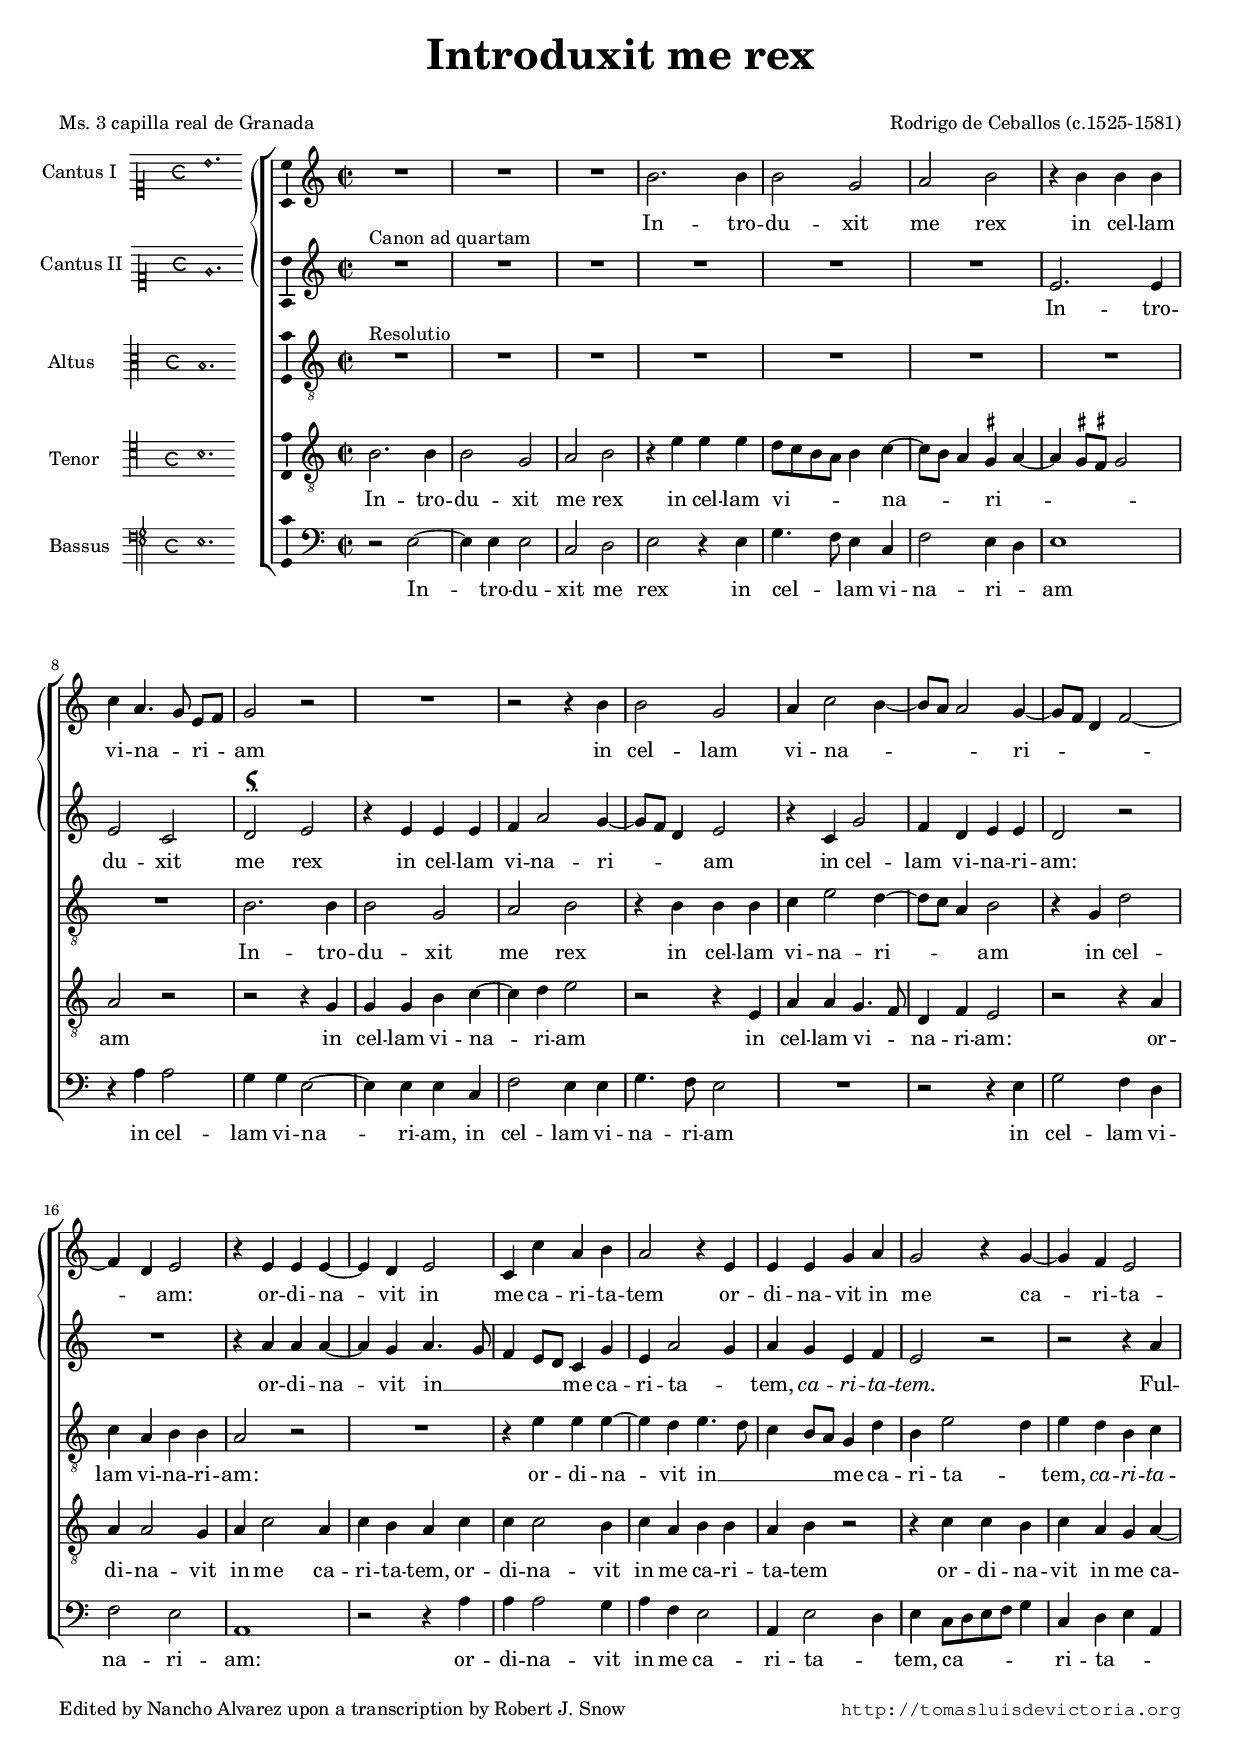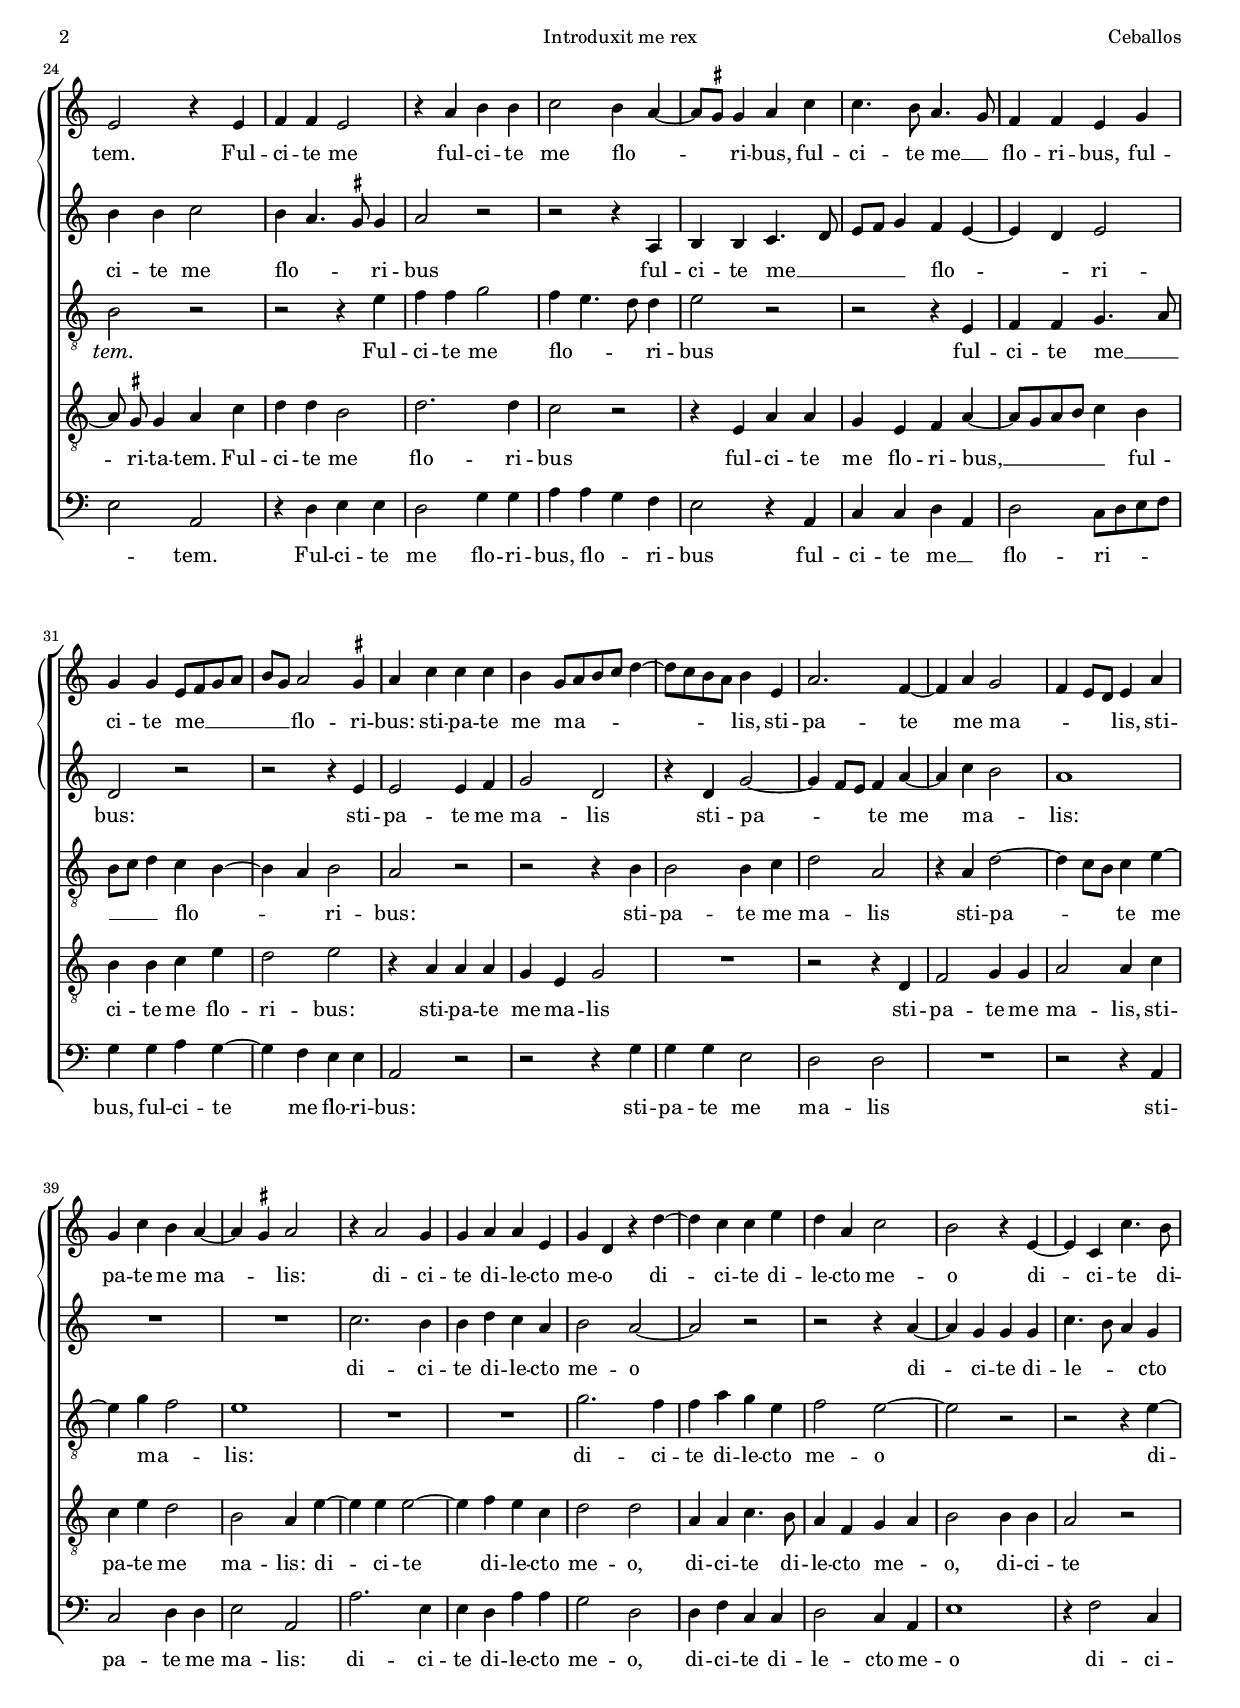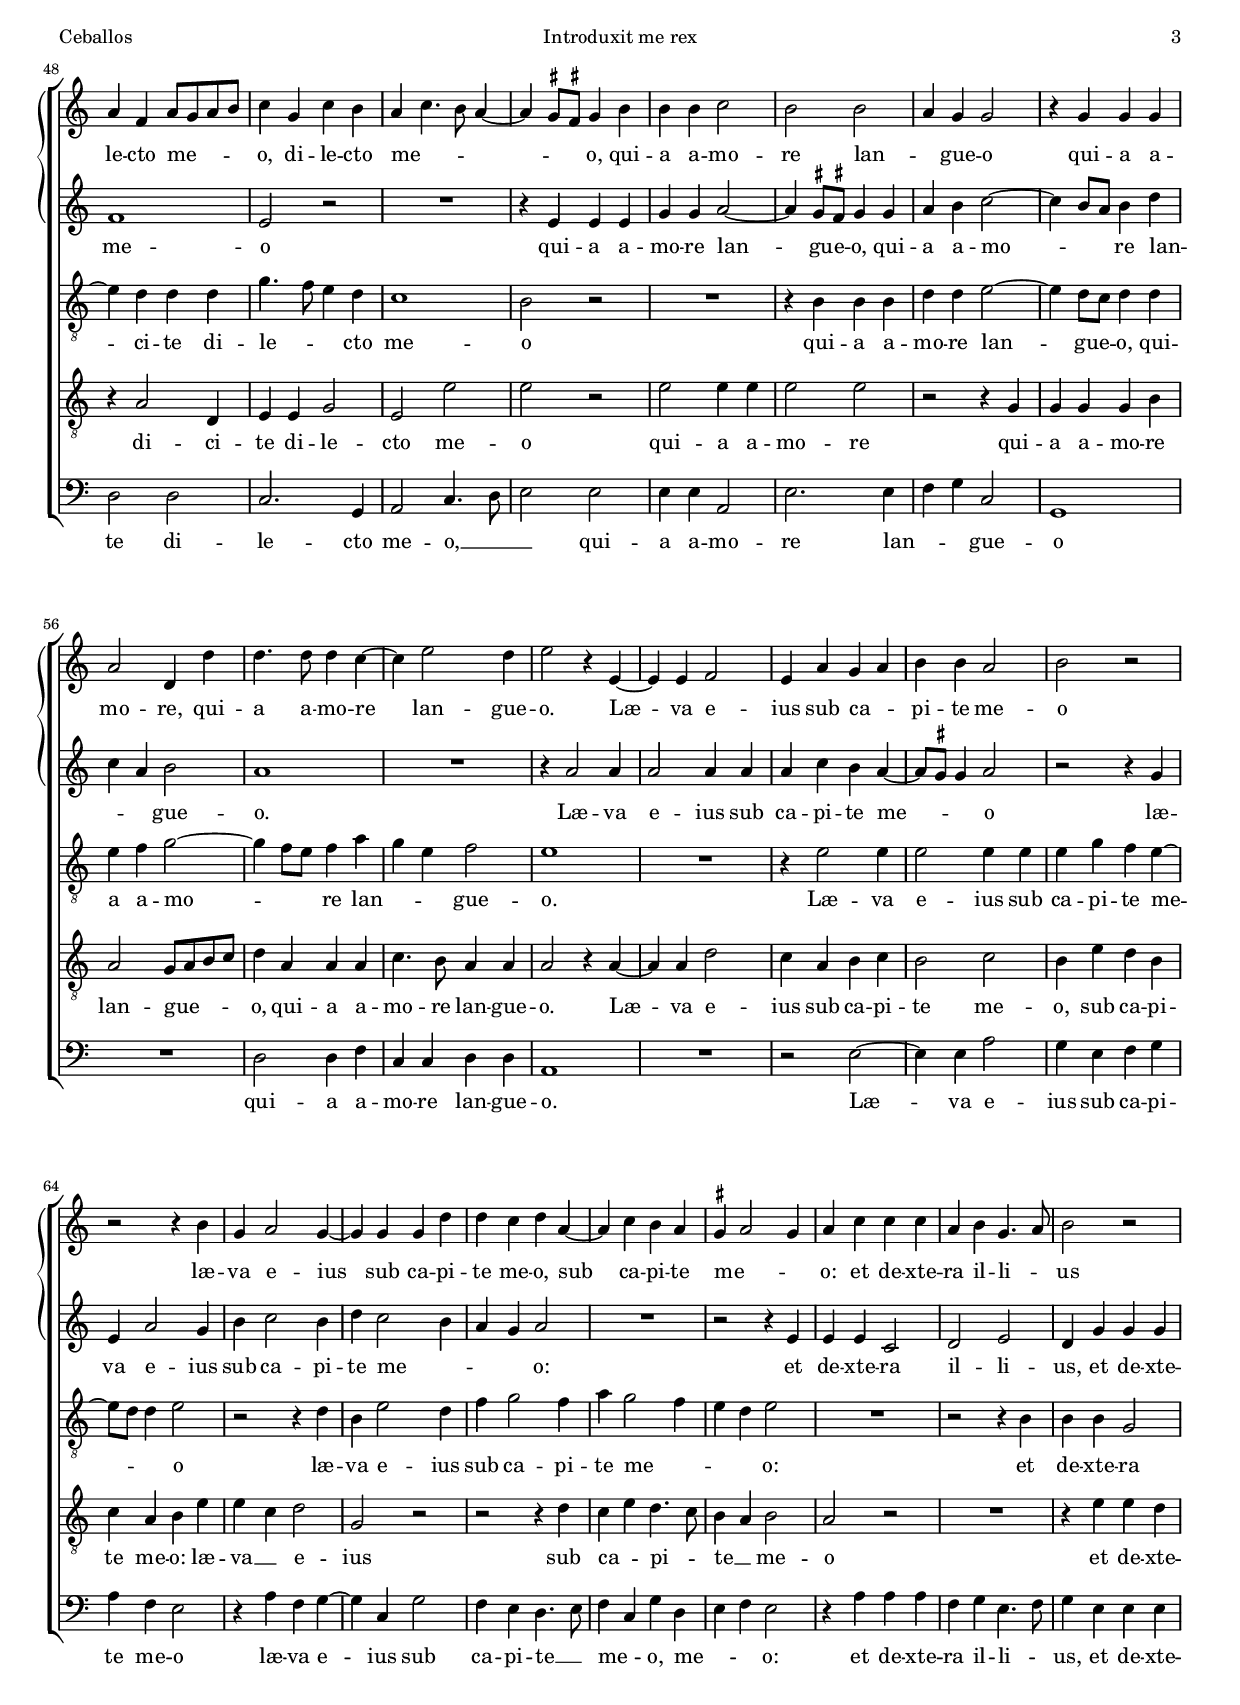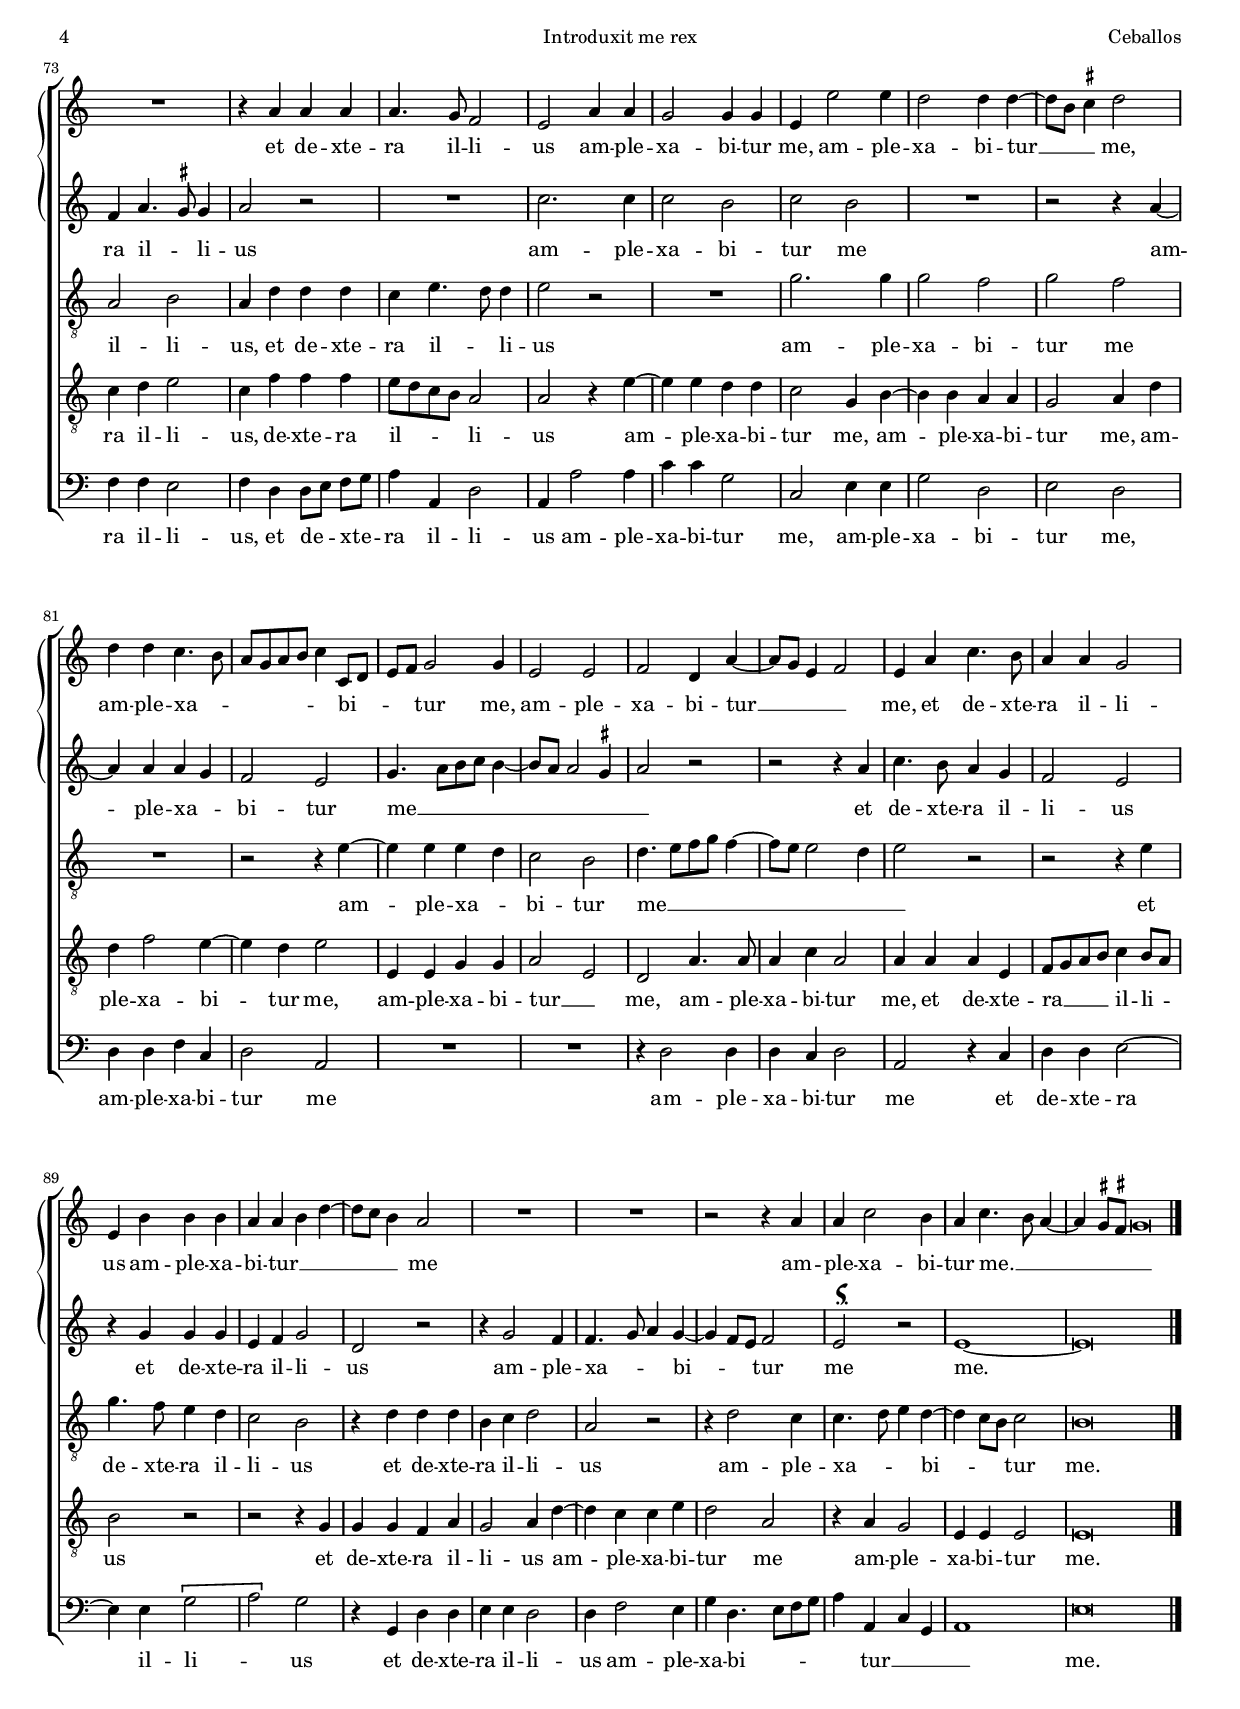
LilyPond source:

\version "2.18.0"

#(set-default-paper-size "a4")
#(set-global-staff-size 16.4)
#(ly:set-option 'point-and-click #f)
%mobile -s14.5 -i3.3

italicas=\override LyricText.font-shape = #'italic
rectas=\override LyricText.font-shape = #'upright
ss=\once \set suggestAccidentals = ##t
incipitwidth = 19
mtempo={\tempo 4 = 100}
mtempob={\tempo 4 = 50}
mt=#(define-music-function (parser location offset) (number?) ; move lyric text
      #{ \once \override LyricText.X-offset = -$offset #})

htitle="Introduxit me rex"
hcomposer="Ceballos"

\header {
	title=\markup{\fontsize #3 "Introduxit me rex"}
	%subtitle=""
	subsubtitle=\markup{\null \vspace #1 }
	composer="Rodrigo de Ceballos (c.1525-1581)"
        pdfauthor=\composer
	%opus="(-)"
	poet=\markup{"Ms. 3 capilla real de Granada"}
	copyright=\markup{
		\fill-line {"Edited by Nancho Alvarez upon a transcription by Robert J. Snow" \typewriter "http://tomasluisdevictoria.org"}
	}
%	tagline=""
}

global={\key c \major \time 2/2 \skip 1*97
	\bar "|."
}


cantus=\relative c''{
	R1*3
	b2. b4
	b2 g
	a2 b
	r4 b b b
	c a4. g8 e8[ f]
	g2 r
	R1
	r2 r4 b
	b2 g
	a4 c2 b4 ~
	b8 a a2 g4 ~
	g8 f d4 f2 ~
	f4 d e2
	r4 e e e ~
	e d e2
	c4 c' a b
	a2 r4 e
	e e g a
	g2 r4 g ~
	g4 f e2
	e r4 e
	f f e2
	r4 a b b
	c2 b4 a ~
	a8 \ss gis gis4 a4 c
	c4. b8 a4. g8
	f4 f e g
	g4 g e8 f g a
	b g a2 \ss gis4
	a4 c c c
	b g8[ a b c] d4 ~
	d8 c b a b4 e,
	a2. f4 ~
	f4 a g2
	f4 e8d e4 a
	g c b a ~
	a \ss gis a2
	r4 a2 g4
	g a a e
	g4 d r4 d' ~
	d c c e
	d a c2
	b r4 e, ~
	e c c'4. b8
	a4 f a8 g a b
	c4 g c b
	a c4. b8 a4 ~
	a \ss gis8 \ss fis gis4 b
	b b c2
	b b
	a4 g g2
	r4 g g g
	a2 d,4 d' 
	d4. d8 d4 c ~
	c e2 d4
	e2 r4 e, ~
	e e f2
	e4 a g a
	b b a2
	b r
	r2 r4 b
	g4 a2 g4 ~
	g g g d'
	d4 c d a ~ % Snow \ss cis
	a c b a
	\ss gis4 a2 gis4
	a4 c c c
	a b g4. a8
	b2 r
	R1
	r4 a a a
	a4. g8 f2
	e2 a4 a
	g2 g4 g
	e e'2 e4
	d2 d4 d ~
	d8 b \ss cis4 d2
	d4 d c4. b8
	a g a b c4 c,8 d
	e f g2 g4
	e2 e
	f2 d4 a' ~
	a8 g e4 f2
	e4 a c4. b8
	a4 a g2
	e4 b' b b
	a4 a b d ~
	d8 c b4 a2
	R1*2
	r2 r4 a
	a c2 b4
	a c4. b8 a4 ~
	a \ss gis8 \ss fis \mtempob gis\breve*1/4
}

cantusdos=\relative c'{
        s4*0^\markup{"Canon ad quartam"}
	R1*6
	e2. e4
	e2 c
	\once \override TextScript.X-offset=#1
	d2^\markup{\musicglyph #"scripts.usignumcongruentiae" }
	 e2
	r4 e e e
	f4 a2 g4 ~
	g8 f d4 e2
	r4 c g'2
	f4 d e e
	d2 r
	R1
	r4 a' a a ~
	a g a4. g8
	f4 e8 d c4 g'
	e4 a2 g4
	a g e f
	e2 r
	r r4 a
	b b c2
	b4 a4. \ss gis8 gis4
	a2 r
	r2 r4 a,
	b b c4. d8
	e f g4 f e ~
	e d e2
	d2 r
	r2 r4 e
	e2 e4 f
	g2 d
	r4 d g2 ~
	g4 f8 e f4 a ~
	a4 c b2
	a1
	R1*2
	c2. b4
	b d c a
	b2 a ~
	a r
	r2 r4 a ~
	a g g g
	c4. b8 a4 g
	f1
	e2 r
	R1
	r4 e e e
	g g a2 ~
	a4 \ss gis8 \ss fis gis4 gis
	a b c2 ~
	c4 b8 a b4 d
	c a b2
	a1
	R1
	r4 a2 a4
	a2 a4 a
	a4 c b a ~
	a8 \ss gis gis4 a2
	r2 r4 g
	e4 a2 g4
	b c2 b4
	d4 c2 b4
	a4 g a2
	R1
	r2 r4 e
	e e c2
	d e
	d4 g g g
	f4 a4. \ss gis8 gis4
	a2 r
	R1
	c2. c4
	c2 b
	c b
	R1
	r2 r4 a ~
	a a a g
	f2 e
	g4. a8[ b c] b4 ~
	b8 a a2 \ss gis4
	a2 r
	r r4 a
	c4. b8 a4 g
	f2 e
	r4 g g g
	e f g2
	d2 r
	r4 g2 f4
	f4. g8 a4 g ~
	g f8 e f2
	\once \override TextScript.X-offset=#1
	e2^\markup{\musicglyph #"scripts.usignumcongruentiae" }
	 r2
	e1 ~
	e\breve*1/2
}

altus=\relative c'{
	s4*0^\markup{"Resolutio"}
	R1*8
	b2. b4
	b2 g
	a b
	r4 b b b
	c4 e2 d4 ~
	d8 c a4 b2
	r4 g d'2
	c4 a b b
	a2 r % falta el silencio
	R1
	r4 e' e e ~
	e d e4. d8
	c4 b8 a g4 d'
	b4 e2 d4
	e d b c
	b2 r
	r2 r4 e
	f f g2
	f4 e4. d8 d4
	e2 r
	r2 r4 e,
	f f g4. a8
	b8 c d4 c b ~
	b a b2
	a r
	r2 r4 b 
	b2 b4 c
	d2 a
	r4 a d2 ~
	d4 c8 b c4 e ~
	e g f2
	e1
	R1*2
	g2. f4
	f a g e
	f2 e ~
	e r
	r2 r4 e ~
	e d d d
	g4. f8 e4 d
	c1
	b2 r
	R1
	r4 b b b
	d d e2 ~
	e4 d8 c d4 d
	e f g2 ~
	g4 f8 e f4 a
	g e f2
	e1
	R1
	r4 e2 e4
	e2 e4 e
	e g f e ~
	e8 d d4 e2
	r2 r4 d
	b e2 d4
	f4 g2 f4
	a4 g2 f4
	e d e2
	R1
	r2 r4 b
	b b g2
	a2 b
	a4 d d d
	c4 e4. d8 d4
	e2 r
	R1
	g2. g4
	g2 f
	g f
	R1
	r2 r4 e ~
	e e e d
	c2 b
	d4. e8[ f g] f4 ~
	f8 e e2 d4
	e2 r
	r2 r4 e
	g4. f8 e4 d
	c2 b
	r4 d d d
	b c d2
	a r
	r4 d2 c4
	c4. d8 e4 d ~
	d c8 b c2
	b\breve*1/2
}

tenor=\relative c'{
	b2. b4
	b2 g
	a b
	r4 e e e
	d8 c b a b4 c ~
	c8 b a4 \ss gis a ~ % Snow g
	a4 \ss gis8 \ss fis gis2
	a2 r
	r2 r4 g
	g g b c ~
	c d e2
	r2 r4 e,
	a4 a g4. f8
	d4 f e2
	r2 r4 a
	a4 a2 g4
	a c2 a4
	c b a c
	c4 c2 b4
	c a b b
	a b r2
	r4 c c b
	c a g a ~
	a8 \noBeam \ss gis8 gis4 a c
	d4 d b2
	d2. d4
	c2 r
	r4 e, a a
	g e f a ~
	a8 g a b c4 b
	b4 b c e
	d2 e
	r4 a, a a
	g4 e g2
	R1
	r2 r4 d
	f2 g4 g
	a2 a4 c
	c e d2
	b2 a4 e' ~
	e e e2 ~
	e4 f e c
	d2 d
	a4 a c4. b8
	a4 f g a
	b2 b4 b
	a2 r
	r4 a2 d,4
	e4 e g2
	e e'
	e r
	e2 e4 e
	e2 e
	r2 r4 g,
	g4 g g b
	a2 g8 a b c
	d4 a a a
	c4. b8 a4 a
	a2 r4 a ~
	a a d2
	c4 a b c
	b2 c
	b4 e d b
	c a b e
	e c d2
	g,2 r
	r2 r4 d'
	c e d4. c8
	b4 a b2
	a2 r
	R1
	r4 e' e d
	c d e2
	c4 f f f
	e8 d c b a2
	a r4 e' ~
	e e d d
	c2 g4 b ~
	b4 b a a
	g2 a4 d
	d f2 e4 ~
	e d e2
	e,4 e g g
	a2 e
	d2 a'4. a8
	a4 c a2
	a4 a a e
	f8 g a b c4 b8 a
	b2 r
	r2 r4 g
	g g f a
	g2 a4 d ~
	d c c e
	d2 a
	r4 a g2
	e4 e e2
	e\breve*1/2
}

bassus=\relative c{
	r2 e ~
	e4 e e2
	c d
	e r4 e
	g4. f8 e4 c
	f2 e4 d
	e1
	r4 a4 a2
	g4 g e2 ~
	e4 e e c
	f2 e4 e
	g4. f8 e2
	R1
	r2 r4 e
	g2 f4 d
	f2 e
	a,1
	r2 r4 a'
	a4 a2 g4
	a f e2
	a,4 e'2 d4
	e4 c8[ d e f] g4
	c,4 d e a,
	e'2 a,
	r4 d e e
	d2 g4 g
	a a g f
	e2 r4 a,
	c c d a
	d2 c8 d e f
	g4 g a g ~
	g f e e
	a,2 r
	r2 r4 g'
	g g e2
	d d
	R1
	r2 r4 a 
	c2 d4 d
	e2 a,
	a'2. e4
	e d a' a
	g2 d
	d4 f c c
	d2 c4 a
	e'1
	r4 f2 c4
	d2 d
	c2. g4
	a2 c4. d8
	e2 e
	e4 e a,2
	e'2. e4
	f g c,2
	g1
	R1
	d'2 d4 f
	c c d d
	a1
	R1
	r2 e' ~
	e4 e a2
	g4 e f g
	a f e2
	r4 a f g ~
	g c, g'2
	f4 e d4. e8
	f4 c g'4 d
	e f e2
	r4 a a a
	f4 g e4. f8
	g4 e e e
	f4 f e2
	f4 d d8[ e] f[ g] 
	a4 a, d2
	a4 a'2 a4
	c c g2
	c,2 e4 e
	g2 d
	e d
	d4 d f c
	d2 a
	R1*2
	r4 d2 d4
	d c d2
	a r4 c
	d4 d e2 ~
	e4 e \[g2
	a\] g
	r4 g, d' d
	e e d2
	d4 f2 e4
	g4 d4. e8 f g
	a4 a, c g
	a1
	e'\breve*1/2
}

textocantus=\lyricmode{
In -- tro -- du -- xit me rex
in cel -- lam vi -- na -- _ ri -- _ am
in cel -- lam vi -- na -- _ _ _ ri -- _ _ _ _ am:
or -- di -- na -- vit in me ca -- ri -- ta -- tem
or -- di -- na -- vit in me ca -- ri -- ta -- tem.
Ful -- ci -- te me
ful -- ci -- te me flo -- _ _ ri -- bus,
ful -- ci -- te me __ _ flo -- ri -- bus,
ful -- ci -- te me __ _ _ _ _ _ flo -- ri -- bus:
sti -- pa -- te me ma -- _ _ _ _ _ _ _ lis,
sti -- pa -- te me ma -- _ _ _ lis,
sti -- pa -- te me ma -- _ lis:
di -- ci -- te di -- le -- cto me -- o
\mt #.5 di -- ci -- te di -- le -- cto me -- o
di -- ci -- te di -- le -- cto me -- _ _ _ o,
di -- le -- cto me -- _ _ _ _ _ o,
qui -- a a -- mo -- re lan -- _ gue -- o
qui -- a a -- mo -- re,
qui -- a a -- mo -- re lan -- gue -- o.
Læ -- va e -- ius sub ca -- _ pi -- te me -- o
læ -- va e -- ius sub ca -- pi -- te me -- o,
sub ca -- pi -- te me -- _ _ o:
et de -- xte -- ra il -- li -- _ us
et de -- xte -- ra il -- li -- us am -- ple -- xa -- bi -- tur me,
am -- ple -- xa -- bi -- tur __ _ _ me,
am -- ple -- xa -- _ _ _ _ _ _ bi -- _ _ _ tur me,
am -- ple -- xa -- bi -- tur __ _ _ _ me,
et de -- xte -- ra il -- li -- us am -- ple -- xa -- bi -- \mt #.5 tur __ _ _ _ _ me
am -- ple -- xa -- bi -- tur me. __ _ _ _ _ _ 
}

textocantusdos=\lyricmode{
In -- tro -- du -- xit me rex
in cel -- lam vi -- na -- ri -- _ _ am
in cel -- lam vi -- na -- ri -- am:
or -- di -- na -- vit in __ _ _ _ _ me ca -- ri -- ta -- _ tem,
\italicas
ca -- ri -- ta -- tem.
\rectas
Ful -- ci -- te me flo -- _ _ ri -- bus % in flo -- _ 
ful -- ci -- te me __ _ _ _ _ flo -- _ _ ri -- bus:
sti -- pa -- te me ma -- lis
sti -- pa -- _ _ te me ma -- _ lis:
di -- ci -- te di -- le -- cto me -- o
di -- ci -- te di -- le -- _ _ cto me -- o
qui -- a a -- mo -- re lan -- \mt #.5 gue -- _ o,
qui -- a a -- mo -- _ _ re lan -- _ _ gue -- o.
Læ -- va e -- ius sub ca -- pi -- te me -- _ _ o
læ -- va e -- ius sub ca -- pi -- te me -- _ _ _ o:
et de -- xte -- ra il -- li -- us,
et de -- xte -- ra il -- _ li -- us
am -- ple -- xa -- bi -- tur me
am -- ple -- xa -- _ bi -- tur me __ _ _ _ _ _ _ _ _
et de -- xte -- ra il -- li -- us
et de -- xte -- ra il -- li -- us
am -- ple -- xa -- _ _ bi -- _ _ tur me
me.
}

textoaltus=\lyricmode{
In -- tro -- du -- xit me rex
in cel -- lam vi -- na -- ri -- _ _ am
in cel -- lam vi -- na -- ri -- am:
or -- di -- na -- vit in __ _ _ _ _ me ca -- ri -- ta -- _ tem,
\italicas
ca -- ri -- ta -- tem.
\rectas
Ful -- ci -- te me flo -- _ _ ri -- bus
ful -- ci -- te me __ _ _ _ _ flo -- _ _ ri -- bus:
sti -- pa -- te me ma -- lis
sti -- pa -- _ _ te me ma -- _ lis:
di -- ci -- te di -- le -- cto me -- o
di -- ci -- te di -- le -- _ _ cto me -- o
qui -- a a -- mo -- re lan -- \mt #.5 gue -- _ o,
qui -- a a -- mo -- _ _ re \mt #.5 lan -- _ _ gue -- o.
Læ -- va e -- ius sub ca -- pi -- te me -- _ _ o
læ -- va e -- ius sub ca -- pi -- te me -- _ _ _ o:
et de -- xte -- ra il -- li -- us,
et de -- xte -- ra il -- _ li -- us
am -- ple -- xa -- bi -- tur me
am -- ple -- xa -- _ bi -- tur me __ _ _ _ _ _ _ _ _
et de -- xte -- ra il -- li -- us
et de -- xte -- ra il -- li -- us
am -- ple -- xa -- _ _ bi -- _ _ tur me.
}

textotenor=\lyricmode{
In -- tro -- du -- xit me rex
in cel -- lam vi -- _ _ _ _ na -- _ _ ri -- _ _ _ _ am
in cel -- lam vi -- na -- ri -- am
in cel -- lam vi -- _ na -- ri -- am:
or -- di -- na -- vit in me ca -- ri -- ta -- tem,
or -- di -- na -- vit in me ca -- ri -- ta -- tem
or -- di -- na -- vit in me ca -- ri -- ta -- tem.
Ful -- ci -- te me flo -- ri -- bus
ful -- ci -- te me flo -- ri -- bus, __ _ _ _ _ 
ful -- ci -- te me flo -- ri -- bus:
sti -- pa -- te me ma -- lis
sti -- pa -- te me ma -- lis,
sti -- pa -- te me ma -- lis:
di -- ci -- te di -- le -- cto me -- o,
di -- ci -- te di -- le -- cto me -- _ o,
di -- ci -- te
di -- ci -- te di -- le -- cto me -- o
qui -- a a -- mo -- re
qui -- a a -- mo -- re lan -- gue -- _ _ _ o,
qui -- a a -- mo -- re lan -- gue -- o.
Læ -- va e -- ius sub ca -- pi -- te me -- o,
sub ca -- pi -- te me -- o:
læ -- \mt #.4 va __ _ e -- ius
sub ca -- _ pi -- _ te __ _ me -- o
et de -- xte -- ra il -- li -- us,
de -- xte -- ra il -- _ _ _ li -- us % et ?
am -- ple -- xa -- bi -- tur me,
\mt #.5 am -- ple -- xa -- bi -- tur me,
am -- ple -- xa -- bi -- tur me,
am -- ple -- xa -- bi -- tur __ _ me,
am -- ple -- xa -- bi -- tur me,
et de -- xte -- ra __ _ _ _ il -- li -- _ us
et de -- xte -- ra il -- li -- us am -- ple -- xa -- bi -- tur me
am -- ple -- xa -- bi -- tur me.
}

textobassus=\lyricmode{
In -- tro -- du -- xit me rex
in cel -- _ lam vi -- na -- ri -- _ am
in cel -- lam vi -- na -- ri -- am,
in cel -- lam vi -- na -- ri -- am
in cel -- lam vi -- na -- ri -- am:
or -- di -- na -- vit in me ca -- ri -- ta -- _ tem,
ca -- _ _ _ _ ri -- ta -- _ _ _ tem.
Ful -- ci -- te me flo -- ri -- bus,
flo -- _ ri -- bus
ful -- ci -- te \mt #.5 me __ _ flo -- ri -- _ _ _ bus,
ful -- ci -- te me flo -- ri -- bus:
sti -- pa -- te me ma -- lis
sti -- pa -- te me ma -- lis:
di -- ci -- te di -- le -- cto me -- o,
di -- ci -- te di -- le -- cto me -- o
di -- ci -- te di -- le -- cto me -- o, __ _ _ 
qui -- a a -- mo -- re lan -- _ _ gue -- o
qui -- a a -- mo -- re lan -- gue -- o.
Læ -- va e -- ius sub ca -- pi -- te me -- o
læ -- va e -- ius sub ca -- pi -- te __ _ me -- _ o,
me -- _ _ o:
et de -- xte -- ra il -- li -- _ us,
et de -- xte -- ra il -- li -- us,
et de -- _ xte -- _ ra il -- li -- us
am -- ple -- xa -- bi -- tur me,
am -- ple -- xa -- bi -- tur me,
am -- ple -- xa -- bi -- tur me
am -- ple -- xa -- bi -- tur me
et de -- xte -- ra il -- li -- _ us
et de -- xte -- ra il -- li -- us
am -- ple -- xa -- bi -- _ _ _ _ \mt #.5 tur __ _ _ _ me.
}


incipitcantus=\markup{
	\score{
		{ 
		\set Staff.instrumentName="Cantus I  "
		\override NoteHead.style = #'neomensural
		\override Staff.TimeSignature.style = #'neomensural
		\cadenzaOn 
		\clef "petrucci-c1"
		\key c \major
		\time 4/4
                b'1.
		} 

	\layout { line-width=\incipitwidth indent = 0 }
	}
}

incipitcantusdos=\markup{
	\score{
		{ 
		\set Staff.instrumentName="Cantus II "
		\override NoteHead.style = #'neomensural 
		\override Staff.TimeSignature.style = #'neomensural
		\cadenzaOn 
		\clef "petrucci-c1"
		\key c \major
		\time 4/4
               e'1.
		} 
	\layout { line-width=\incipitwidth indent = 0 }
	}
}

incipitaltus=\markup{
	\score{
		{ 
		\set Staff.instrumentName="Altus     "
		\override NoteHead.style = #'neomensural 
		\override Staff.TimeSignature.style = #'neomensural
		\cadenzaOn 
		\clef "petrucci-c3"
		\key c \major
		\time 4/4
               b1.
		} 
	\layout { line-width=\incipitwidth indent = 0 }
	}
}


incipittenor=\markup{
	\score{
		{ 
		\set Staff.instrumentName="Tenor    "
		\override NoteHead.style = #'neomensural 
		\override Staff.TimeSignature.style = #'neomensural
		\cadenzaOn 
		\clef "petrucci-c4"
		\key c \major
		\time 4/4
                b1.
		} 
	\layout { line-width=\incipitwidth indent=0 }
	}
}

incipitbassus=\markup{
	\score{
		{ 
		\set Staff.instrumentName="Bassus  "
		\override NoteHead.style = #'neomensural
		\override Staff.TimeSignature.style = #'neomensural
		\cadenzaOn 
		\clef "petrucci-f4"
		\key c \major
		\time 4/4
                e1.
		} 
	\layout { line-width=\incipitwidth indent = 0 }
	}
}

%\layout {
%       \context {\Voice
%               \remove Ligature_bracket_engraver
%               \consists Mensural_ligature_engraver
%       }
%       line-width=\incipitwidth
%       indent = 0
%}

\score {\transpose c' c'{
\new ChoirStaff<<

\new StaffGroup 
	\with {systemStartDelimiter = #'SystemStartBrace }
	<<
	\new Staff <<\global
	\new Voice="v1" {
		\set Staff.instrumentName=\incipitcantus
		\clef "treble"
		\cantus }
	\new Lyrics \lyricsto "v1" {\textocantus }
	>>
	
	
	\new Staff <<\global
	\new Voice="v5" {
		\set Staff.instrumentName=\incipitcantusdos
		\clef "treble"
		\cantusdos }
	\new Lyrics \lyricsto "v5" {\textocantusdos }
	>>
	
	>>
	\override Score.BarLine.allow-span-bar=##f
	\new Staff <<\global
	\new Voice="v2" {
		\set Staff.instrumentName=\incipitaltus
		\clef "G_8"
		\altus }
	\new Lyrics \lyricsto "v2" {\textoaltus }
	>>
	
	\new Staff <<\global
	\new Voice="v3" {
		\set Staff.instrumentName=\incipittenor
		\clef "G_8"
		\tenor }
	\new Lyrics \lyricsto "v3" {\textotenor }
	>>

	\new Staff <<\global
	\new Voice="v4" {
		\set Staff.instrumentName=\incipitbassus
		\clef "bass"
		\bassus }
	\new Lyrics \lyricsto "v4" {\textobassus }
	>>
	
>>

	} % transpose

\layout{ 
	\context {\Lyrics 
		\override VerticalAxisGroup.staff-affinity = #UP
		\override VerticalAxisGroup.nonstaff-relatedstaff-spacing =
			#'((basic-distance . 0) (minimum-distance . 0) (padding . 1))
		\override LyricText.font-size = #1.2
		\override LyricHyphen.minimum-distance = #0.5
	}
	\context {\Score 
		tempoHideNote = ##t
		\override BarNumber.padding = #2 
	}
	\context {\Voice 
		%melismaBusyProperties = #'()
		%autoBeaming = ##f
	}
	\context {\Staff 
                %\RemoveEmptyStaves
                %\override VerticalAxisGroup.remove-first = ##t
		\override VerticalAxisGroup.staff-staff-spacing =
			#'((basic-distance . 11) (minimum-distance . 0) (padding . 1))
		\consists Ambitus_engraver 
		\override LigatureBracket.padding = #1
	}
}

%\midi { \mtempo }

}


\paper{
	evenHeaderMarkup=\markup  \fill-line { \fromproperty #'page:page-number-string \htitle \hcomposer }
	oddHeaderMarkup= \markup  \fill-line { \on-the-fly #not-first-page \hcomposer \on-the-fly #not-first-page \htitle \on-the-fly #not-first-page \fromproperty #'page:page-number-string }
	%system-count=20
	%page-count = 8
	ragged-last-bottom = ##f
	indent=3.6\cm
	system-system-spacing =
	#'((basic-distance . 19) (minimum-distance . 0) (padding . 5))
	top-system-spacing = % header
	#'((basic-distance . 9) (minimum-distance . 0) (padding . 0))
	last-bottom-spacing = % footer
	#'((basic-distance . 12) (minimum-distance . 0) (padding . 0))
	markup-system-spacing.padding = #1.5
}
